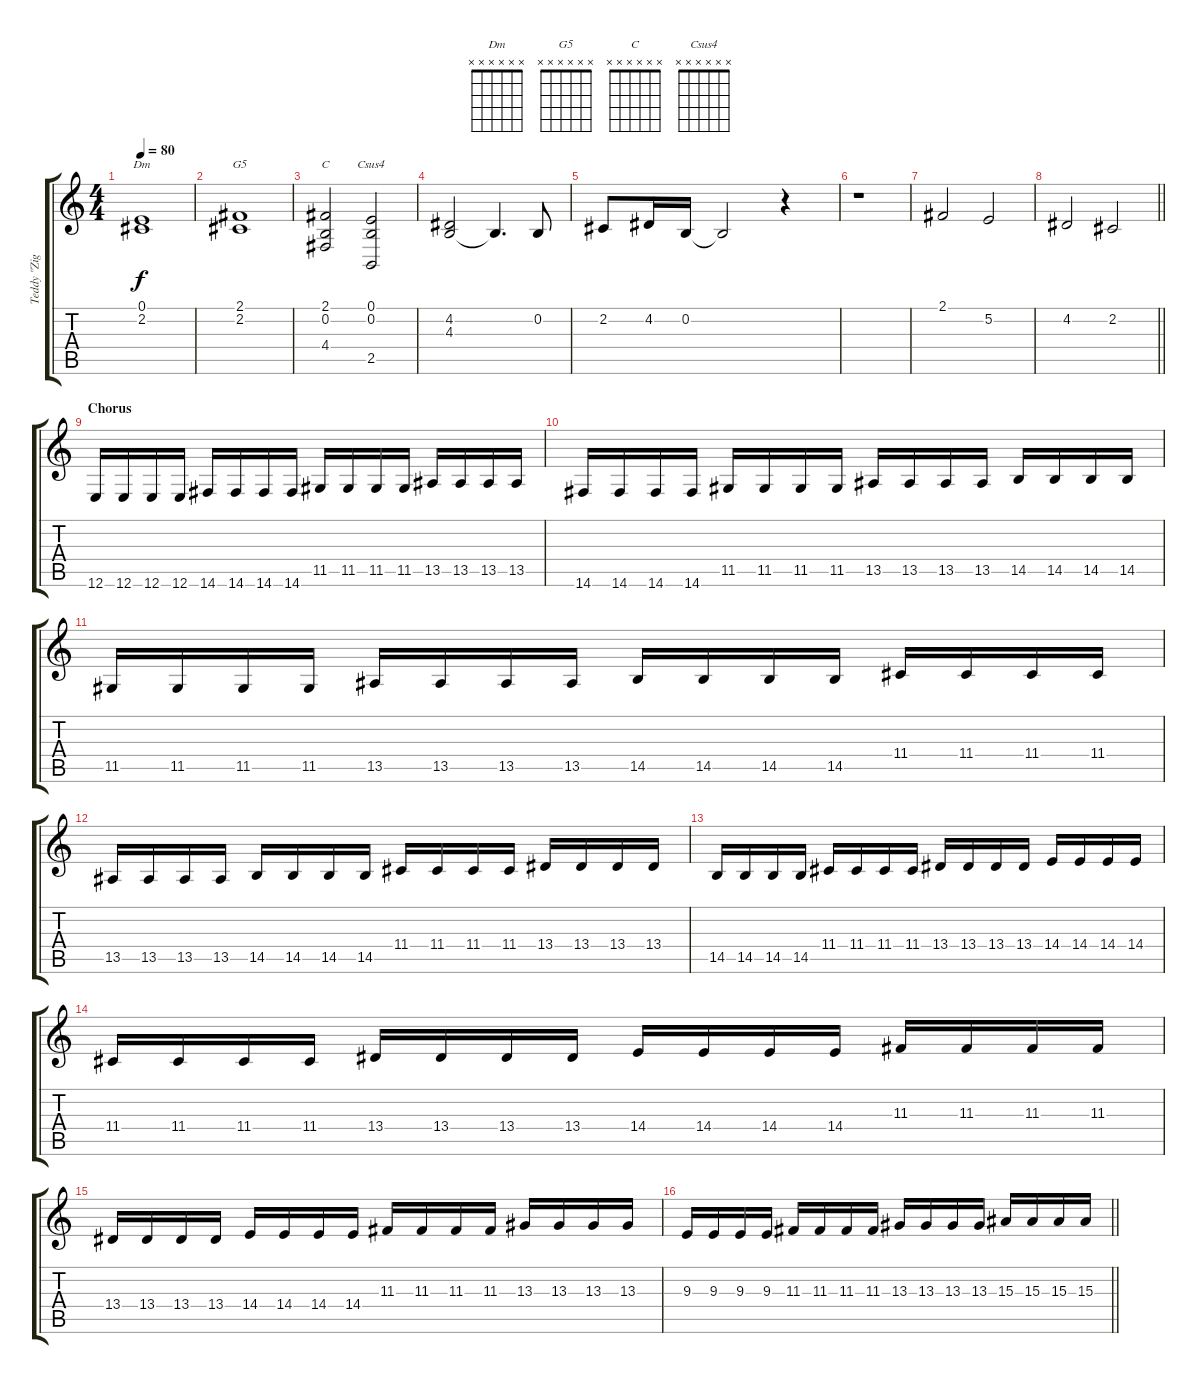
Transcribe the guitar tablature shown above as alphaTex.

\track ("Teddy \"Zig Zag\"" "Teddy \"Zig") {instrument synthstrings1}
\staff {score tabs}
\tuning (E4 B3 G3 D3 A2 E2) {hide}
\chord ("Dm" x x x x x x)
\chord ("G5" x x x x x x)
\chord ("C" x x x x x x)
\chord ("Csus4" x x x x x x)
\ts (4 4)
\tempo 80
\clef g2
\ks c
(0.1 2.2).1{ch "Dm" dy f} |
(2.1 2.2).1{ch "G5"} |
(2.1 0.2 4.4).2{ch "C"} (0.1 0.2 2.5).2{ch "Csus4"} |
(4.2 4.3).2 4.3{t}.4{d} 0.2.8 |
2.2.8 4.2.16 0.2.16 0.2{t}.2 r.4 |
r.1 |
2.1.2 5.2.2 |
\barLineRight lightlight
4.2.2 2.2.2 |
\section ("" "Chorus")
12.6.16{volume 10 balance 14 instrument stringensemble1} 12.6.16 12.6.16 12.6.16 14.6.16 14.6.16 14.6.16 14.6.16 11.5.16 11.5.16 11.5.16 11.5.16 13.5.16 13.5.16 13.5.16 13.5.16 |
14.6.16 14.6.16 14.6.16 14.6.16 11.5.16 11.5.16 11.5.16 11.5.16 13.5.16 13.5.16 13.5.16 13.5.16 14.5.16 14.5.16 14.5.16 14.5.16 |
11.5.16 11.5.16 11.5.16 11.5.16 13.5.16 13.5.16 13.5.16 13.5.16 14.5.16 14.5.16 14.5.16 14.5.16 11.4.16 11.4.16 11.4.16 11.4.16 |
13.5.16 13.5.16 13.5.16 13.5.16 14.5.16 14.5.16 14.5.16 14.5.16 11.4.16 11.4.16 11.4.16 11.4.16 13.4.16 13.4.16 13.4.16 13.4.16 |
14.5.16 14.5.16 14.5.16 14.5.16 11.4.16 11.4.16 11.4.16 11.4.16 13.4.16 13.4.16 13.4.16 13.4.16 14.4.16 14.4.16 14.4.16 14.4.16 |
11.4.16 11.4.16 11.4.16 11.4.16 13.4.16 13.4.16 13.4.16 13.4.16 14.4.16 14.4.16 14.4.16 14.4.16 11.3.16 11.3.16 11.3.16 11.3.16 |
13.4.16 13.4.16 13.4.16 13.4.16 14.4.16 14.4.16 14.4.16 14.4.16 11.3.16 11.3.16 11.3.16 11.3.16 13.3.16 13.3.16 13.3.16 13.3.16 |
\barLineRight lightlight
9.3.16 9.3.16 9.3.16 9.3.16 11.3.16 11.3.16 11.3.16 11.3.16 13.3.16 13.3.16 13.3.16 13.3.16 15.3.16 15.3.16 15.3.16 15.3.16
